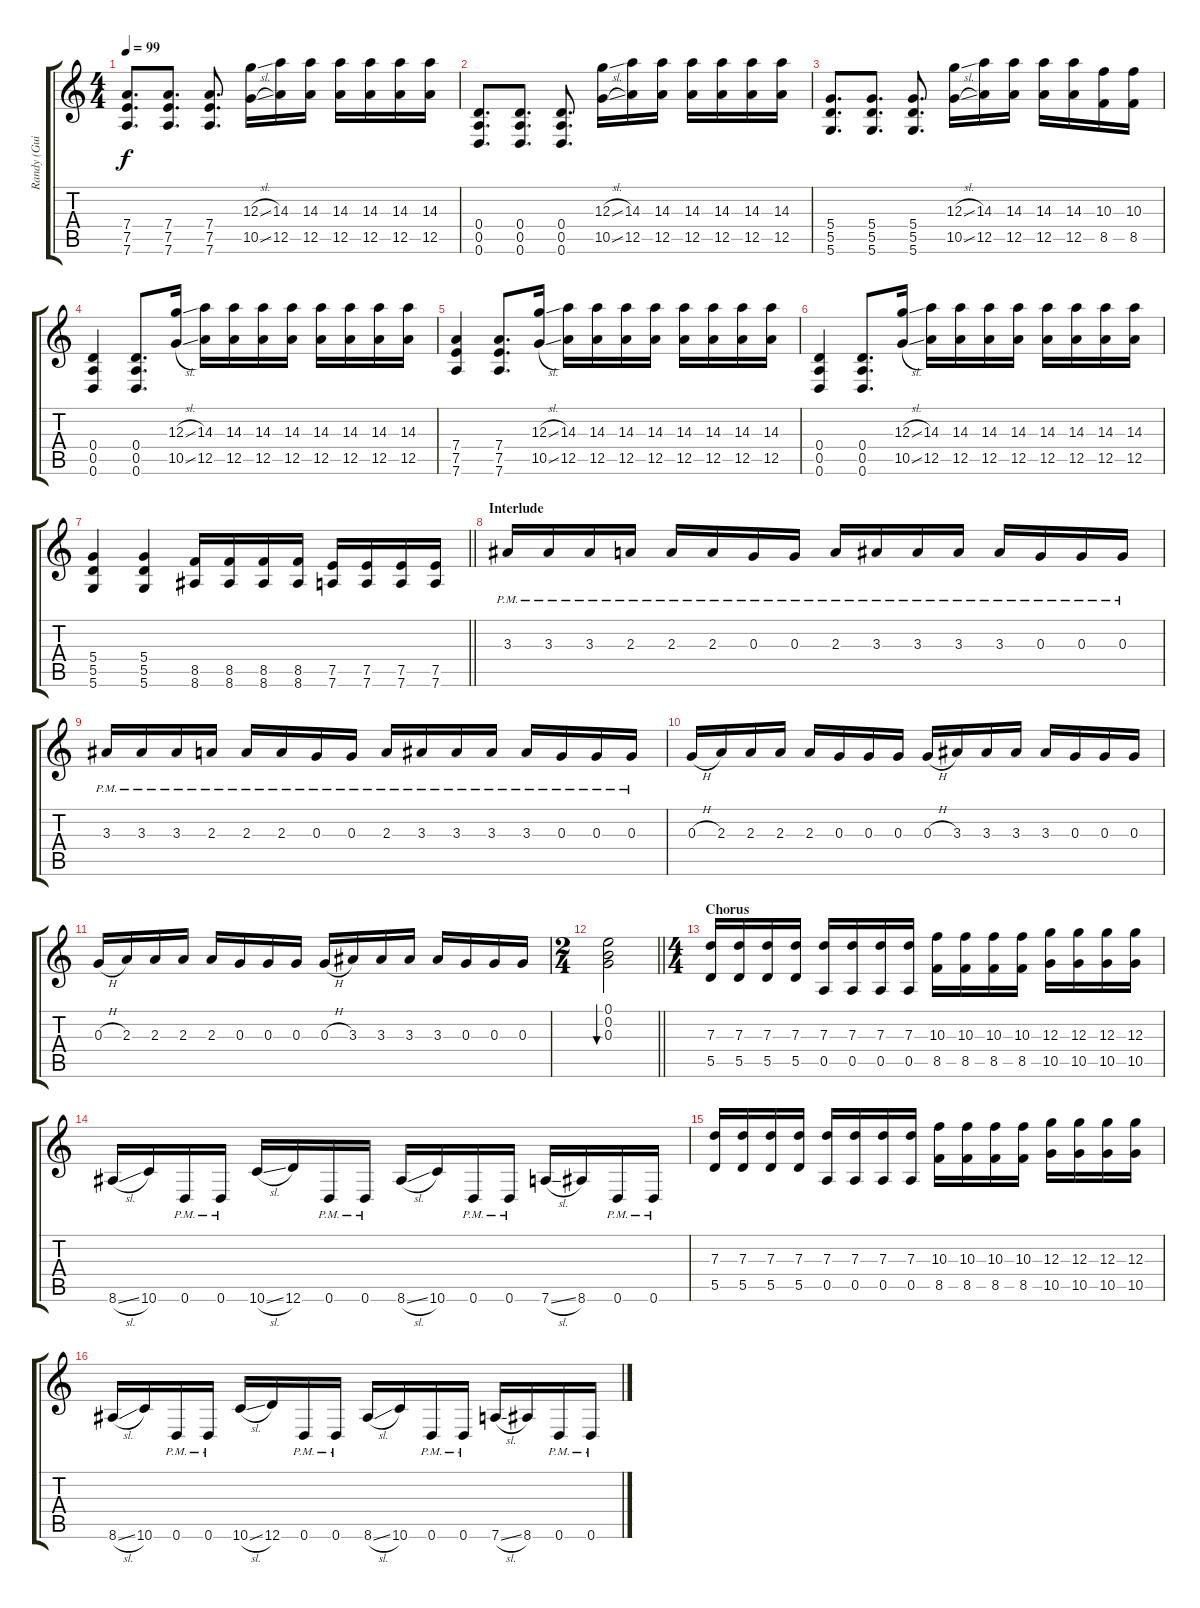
\track ("Randy (Guitar)" "Randy (Gui") {instrument overdrivenguitar bank 1}
\staff {score tabs}
\tuning (E4 B3 G3 D3 A2 D2) {hide}
\ts (4 4)
\tempo 99
\clef g2
\ks c
(7.4 7.5 7.6).8{d dy f} (7.4 7.5 7.6).8{d} (7.4 7.5 7.6).8{d} (12.3{sl} 10.5{sl}).16 (14.3 12.5).16 (14.3 12.5).16 (14.3 12.5).16 (14.3 12.5).16 (14.3 12.5).16 (14.3 12.5).16 |
(0.4 0.5 0.6).8{d} (0.4 0.5 0.6).8{d} (0.4 0.5 0.6).8{d} (12.3{sl} 10.5{sl}).16 (14.3 12.5).16 (14.3 12.5).16 (14.3 12.5).16 (14.3 12.5).16 (14.3 12.5).16 (14.3 12.5).16 |
(5.4 5.5 5.6).8{d} (5.4 5.5 5.6).8{d} (5.4 5.5 5.6).8{d} (12.3{sl} 10.5{sl}).16 (14.3 12.5).16 (14.3 12.5).16 (14.3 12.5).16 (14.3 12.5).16 (10.3 8.5).16 (10.3 8.5).16 |
(0.4 0.5 0.6).4 (0.4 0.5 0.6).8{d} (12.3{sl} 10.5{sl}).16 (14.3 12.5).16 (14.3 12.5).16 (14.3 12.5).16 (14.3 12.5).16 (14.3 12.5).16 (14.3 12.5).16 (14.3 12.5).16 (14.3 12.5).16 |
(7.4 7.5 7.6).4 (7.4 7.5 7.6).8{d} (12.3{sl} 10.5{sl}).16 (14.3 12.5).16 (14.3 12.5).16 (14.3 12.5).16 (14.3 12.5).16 (14.3 12.5).16 (14.3 12.5).16 (14.3 12.5).16 (14.3 12.5).16 |
(0.4 0.5 0.6).4 (0.4 0.5 0.6).8{d} (12.3{sl} 10.5{sl}).16 (14.3 12.5).16 (14.3 12.5).16 (14.3 12.5).16 (14.3 12.5).16 (14.3 12.5).16 (14.3 12.5).16 (14.3 12.5).16 (14.3 12.5).16 |
\barLineRight lightlight
(5.4 5.5 5.6).4 (5.4 5.5 5.6).4 (8.5 8.6).16 (8.5 8.6).16 (8.5 8.6).16 (8.5 8.6).16 (7.5 7.6).16 (7.5 7.6).16 (7.5 7.6).16 (7.5 7.6).16 |
\section ("" "Interlude")
3.3{pm}.16 3.3{pm}.16 3.3{pm}.16 2.3{pm}.16 2.3{pm}.16 2.3{pm}.16 0.3{pm}.16 0.3{pm}.16 2.3{pm}.16 3.3{pm}.16 3.3{pm}.16 3.3{pm}.16 3.3{pm}.16 0.3{pm}.16 0.3{pm}.16 0.3{pm}.16 |
3.3{pm}.16 3.3{pm}.16 3.3{pm}.16 2.3{pm}.16 2.3{pm}.16 2.3{pm}.16 0.3{pm}.16 0.3{pm}.16 2.3{pm}.16 3.3{pm}.16 3.3{pm}.16 3.3{pm}.16 3.3{pm}.16 0.3{pm}.16 0.3{pm}.16 0.3{pm}.16 |
0.3{h}.16{volume 15} 2.3.16 2.3.16 2.3.16 2.3.16 0.3.16 0.3.16 0.3.16 0.3{h}.16 3.3.16 3.3.16 3.3.16 3.3.16 0.3.16 0.3.16 0.3.16 |
0.3{h}.16{volume 16} 2.3.16 2.3.16 2.3.16 2.3.16 0.3.16 0.3.16 0.3.16 0.3{h}.16 3.3.16 3.3.16 3.3.16 3.3.16 0.3.16 0.3.16 0.3.16 |
\ts (2 4)
\barLineRight lightlight
(0.1 0.2 0.3).2{bu 240} |
\ts (4 4)
\section ("" "Chorus")
(7.3 5.5).16{volume 13} (7.3 5.5).16 (7.3 5.5).16 (7.3 5.5).16 (7.3 0.5).16 (7.3 0.5).16 (7.3 0.5).16 (7.3 0.5).16 (10.3 8.5).16 (10.3 8.5).16 (10.3 8.5).16 (10.3 8.5).16 (12.3 10.5).16 (12.3 10.5).16 (12.3 10.5).16 (12.3 10.5).16 |
8.6{sl}.16 10.6.16 0.6{pm}.16 0.6{pm}.16 10.6{sl}.16 12.6.16 0.6{pm}.16 0.6{pm}.16 8.6{sl}.16 10.6.16 0.6{pm}.16 0.6{pm}.16 7.6{sl}.16 8.6.16 0.6{pm}.16 0.6{pm}.16 |
(7.3 5.5).16 (7.3 5.5).16 (7.3 5.5).16 (7.3 5.5).16 (7.3 0.5).16 (7.3 0.5).16 (7.3 0.5).16 (7.3 0.5).16 (10.3 8.5).16 (10.3 8.5).16 (10.3 8.5).16 (10.3 8.5).16 (12.3 10.5).16 (12.3 10.5).16 (12.3 10.5).16 (12.3 10.5).16 |
8.6{sl}.16 10.6.16 0.6{pm}.16 0.6{pm}.16 10.6{sl}.16 12.6.16 0.6{pm}.16 0.6{pm}.16 8.6{sl}.16 10.6.16 0.6{pm}.16 0.6{pm}.16 7.6{sl}.16 8.6.16 0.6{pm}.16 0.6{pm}.16
